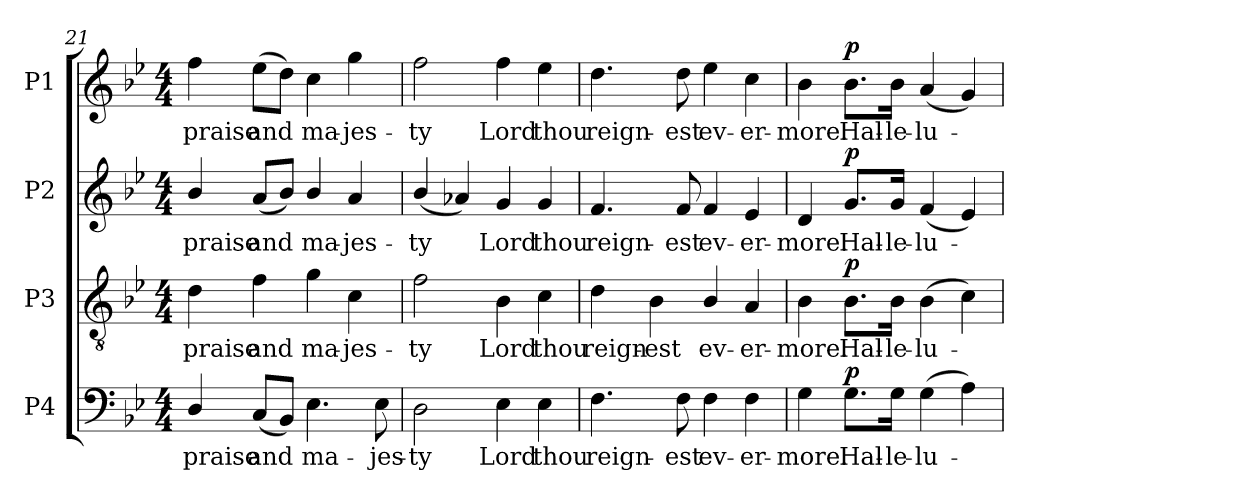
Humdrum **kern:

**kern	**text	**dynam	**kern	**text	**dynam	**kern	**text	**dynam	**kern	**text	**dynam
*part4	*part4	*part4	*part3	*part3	*part3	*part2	*part2	*part2	*part1	*part1	*part1
*staff4	*staff4	*staff4	*staff3	*staff3	*staff3	*staff2	*staff2	*staff2	*staff1	*staff1	*staff1
*I"P4	*	*	*I"P3	*	*	*I"P2	*	*	*I"P1	*	*
!!LO:LB:g=z
*clefF4	*	*	*clefGv2	*	*	*clefG2	*	*	*clefG2	*	*
*	*	*	*ITrd7c12	*	*	*	*	*	*	*	*
*k[b-e-]	*	*	*k[b-e-]	*	*	*k[b-e-]	*	*	*k[b-e-]	*	*
*B-:	*	*	*B-:	*	*	*B-:	*	*	*B-:	*	*
*M4/4	*	*	*M4/4	*	*	*M4/4	*	*	*M4/4	*	*
=21	=21	=21	=21	=21	=21	=21	=21	=21	=21	=21	=21
!	!LO:LY:b:color=#000000	!	!	!	!	!	!	!	!	!	!
!	!	!	!	!LO:LY:b:color=#000000	!	!	!	!	!	!	!
!	!	!	!	!	!	!	!LO:LY:b:color=#000000	!	!	!	!
!	!	!	!	!	!	!	!	!	!	!LO:LY:b:color=#000000	!
4Di/	praise	.	4Di\	praise	.	4b-i/	praise	.	4ffi\	praise	.
!	!LO:LY:b:color=#000000	!	!	!	!	!	!	!	!	!	!
!	!	!	!	!LO:LY:b:color=#000000	!	!	!	!	!	!	!
!	!	!	!	!	!	!	!LO:LY:b:color=#000000	!	!	!	!
!	!	!	!	!	!	!	!	!	!	!LO:LY:b:color=#000000	!
(8Ci/L	and	.	4Fi\	and	.	(8ai/L	and	.	(8ee-i\L	and	.
8BB-i/J)	.	.	.	.	.	8b-i/J)	.	.	8ddi\J)	.	.
!	!LO:LY:b:color=#000000	!	!	!	!	!	!	!	!	!	!
!	!	!	!	!LO:LY:b:color=#000000	!	!	!	!	!	!	!
!	!	!	!	!	!	!	!LO:LY:b:color=#000000	!	!	!	!
!	!	!	!	!	!	!	!	!	!	!LO:LY:b:color=#000000	!
4.E-i\	ma-	.	4Gi\	ma-	.	4b-i/	ma-	.	4cci\	ma-	.
!	!	!	!	!LO:LY:b:color=#000000	!	!	!	!	!	!	!
!	!	!	!	!	!	!	!LO:LY:b:color=#000000	!	!	!	!
!	!	!	!	!	!	!	!	!	!	!LO:LY:b:color=#000000	!
.	.	.	4Ci\	-jes-	.	4ai/	-jes-	.	4ggi\	-jes-	.
!	!LO:LY:b:color=#000000	!	!	!	!	!	!	!	!	!	!
8E-i\	-jes-	.	.	.	.	.	.	.	.	.	.
=22	=22	=22	=22	=22	=22	=22	=22	=22	=22	=22	=22
!	!LO:LY:b:color=#000000	!	!	!	!	!	!	!	!	!	!
!	!	!	!	!LO:LY:b:color=#000000	!	!	!	!	!	!	!
!	!	!	!	!	!	!	!LO:LY:b:color=#000000	!	!	!	!
!	!	!	!	!	!	!	!	!	!	!LO:LY:b:color=#000000	!
2Di\	-ty	.	2Fi\	-ty	.	(4b-i/	-ty	.	2ffi\	-ty	.
.	.	.	.	.	.	4a-Xi/)	.	.	.	.	.
!	!LO:LY:b:color=#000000	!	!	!	!	!	!	!	!	!	!
!	!	!	!	!LO:LY:b:color=#000000	!	!	!	!	!	!	!
!	!	!	!	!	!	!	!LO:LY:b:color=#000000	!	!	!	!
!	!	!	!	!	!	!	!	!	!	!LO:LY:b:color=#000000	!
4E-i\	Lord	.	4BB-i\	Lord	.	4gi/	Lord	.	4ffi\	Lord	.
!	!LO:LY:b:color=#000000	!	!	!	!	!	!	!	!	!	!
!	!	!	!	!LO:LY:b:color=#000000	!	!	!	!	!	!	!
!	!	!	!	!	!	!	!LO:LY:b:color=#000000	!	!	!	!
!	!	!	!	!	!	!	!	!	!	!LO:LY:b:color=#000000	!
4E-i\	thou	.	4Ci\	thou	.	4gi/	thou	.	4ee-i\	thou	.
=23	=23	=23	=23	=23	=23	=23	=23	=23	=23	=23	=23
!	!LO:LY:b:color=#000000	!	!	!	!	!	!	!	!	!	!
!	!	!	!	!LO:LY:b:color=#000000	!	!	!	!	!	!	!
!	!	!	!	!	!	!	!LO:LY:b:color=#000000	!	!	!	!
!	!	!	!	!	!	!	!	!	!	!LO:LY:b:color=#000000	!
4.Fi\	reign-	.	4Di\	reign-	.	4.fi/	reign-	.	4.ddi\	reign-	.
!	!	!	!	!LO:LY:b:color=#000000	!	!	!	!	!	!	!
.	.	.	4BB-i\	-est	.	.	.	.	.	.	.
!	!LO:LY:b:color=#000000	!	!	!	!	!	!	!	!	!	!
!	!	!	!	!	!	!	!LO:LY:b:color=#000000	!	!	!	!
!	!	!	!	!	!	!	!	!	!	!LO:LY:b:color=#000000	!
8Fi\	-est	.	.	.	.	8fi/	-est	.	8ddi\	-est	.
!	!LO:LY:b:color=#000000	!	!	!	!	!	!	!	!	!	!
!	!	!	!	!LO:LY:b:color=#000000	!	!	!	!	!	!	!
!	!	!	!	!	!	!	!LO:LY:b:color=#000000	!	!	!	!
!	!	!	!	!	!	!	!	!	!	!LO:LY:b:color=#000000	!
4Fi\	ev-	.	4BB-i/	ev-	.	4fi/	ev-	.	4ee-i\	ev-	.
!	!LO:LY:b:color=#000000	!	!	!	!	!	!	!	!	!	!
!	!	!	!	!LO:LY:b:color=#000000	!	!	!	!	!	!	!
!	!	!	!	!	!	!	!LO:LY:b:color=#000000	!	!	!	!
!	!	!	!	!	!	!	!	!	!	!LO:LY:b:color=#000000	!
4Fi\	-er-	.	4AAi/	-er-	.	4e-i/	-er-	.	4cci\	-er-	.
=24	=24	=24	=24	=24	=24	=24	=24	=24	=24	=24	=24
!	!LO:LY:b:color=#000000	!	!	!	!	!	!	!	!	!	!
!	!	!	!	!LO:LY:b:color=#000000	!	!	!	!	!	!	!
!	!	!	!	!	!	!	!LO:LY:b:color=#000000	!	!	!	!
!	!	!	!	!	!	!	!	!	!	!LO:LY:b:color=#000000	!
4Gi\	-more.	.	4BB-i\	-more.	.	4di/	-more.	.	4b-i\	-more.	.
!	!LO:LY:b:color=#000000	!	!	!	!	!	!	!	!	!	!
!	!	!	!	!LO:LY:b:color=#000000	!	!	!	!	!	!	!
!	!	!	!	!	!	!	!LO:LY:b:color=#000000	!	!	!	!
!	!	!	!	!	!	!	!	!	!	!LO:LY:b:color=#000000	!
8.Gi\L	Hal-	p	8.BB-i\L	Hal-	p	8.gi/L	Hal-	p	8.b-i\L	Hal-	p
!	!LO:LY:b:color=#000000	!	!	!	!	!	!	!	!	!	!
!	!	!	!	!LO:LY:b:color=#000000	!	!	!	!	!	!	!
!	!	!	!	!	!	!	!LO:LY:b:color=#000000	!	!	!	!
!	!	!	!	!	!	!	!	!	!	!LO:LY:b:color=#000000	!
16Gi\Jk	-le-	.	16BB-i\Jk	-le-	.	16gi/Jk	-le-	.	16b-i\Jk	-le-	.
!	!LO:LY:b:color=#000000	!	!	!	!	!	!	!	!	!	!
!	!	!	!	!LO:LY:b:color=#000000	!	!	!	!	!	!	!
!	!	!	!	!	!	!	!LO:LY:b:color=#000000	!	!	!	!
!	!	!	!	!	!	!	!	!	!	!LO:LY:b:color=#000000	!
(4Gi\	-lu-	.	(4BB-i\	-lu-	.	(4fi/	-lu-	.	(4ai/	-lu-	.
4Ai\)	.	.	4Ci\)	.	.	4e-i/)	.	.	4gi/)	.	.
=	=	=	=	=	=	=	=	=	=	=	=
*-	*-	*-	*-	*-	*-	*-	*-	*-	*-	*-	*-
